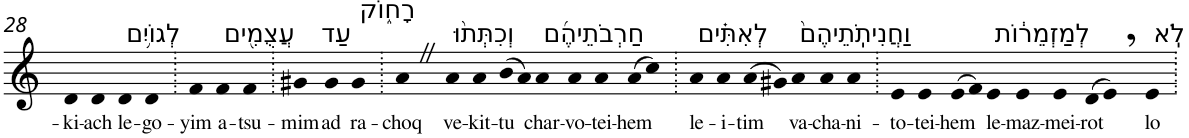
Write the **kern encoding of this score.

**kern	**text
*part1	*part1
*staff1	*staff1
*I"Piano	*
*I'Pno	*
!!LO:PB:g=z
*clefG2	*
*k[]	*
=28	=28
!	!LO:LY:b
4d	-ki-
!	!LO:LY:b
4d	-ach
!LO:TX:a:t=לְגוֹיִ֥ם	!
!	!LO:LY:b
4d	le-
!	!LO:LY:b
4d	-go-
=29.	=29.
!	!LO:LY:b
4f	-yim
!LO:TX:a:t=עֲצֻמִ֖ים	!
!	!LO:LY:b
4f	a-
!	!LO:LY:b
4f	-tsu-
=30.	=30.
!	!LO:LY:b
4g#X	-mim
!LO:TX:a:t=עַד	!
!	!LO:LY:b
4g#	ad
!LO:TX:a:t=רָח֑וֹק	!
!	!LO:LY:b
4g#	ra-
=31.	=31.
!	!LO:LY:b
4aZ	-choq
!LO:TX:a:t=וְכִתְּת֨וּ	!
!	!LO:LY:b
4a	ve-
!	!LO:LY:b
4a	-kit-
!	!LO:LY:b
(>8b	-tu
8a)	.
!LO:TX:a:t=חַרְבֹתֵיהֶ֜ם	!
!	!LO:LY:b
4a	char-
!	!LO:LY:b
4a	-vo-
!	!LO:LY:b
4a	-tei-
!	!LO:LY:b
(>8a	-hem
8cc)	.
=32.	=32.
!LO:TX:a:t=לְאִתִּ֗ים	!
!	!LO:LY:b
4a	le-
!	!LO:LY:b
4a	-i-
!	!LO:LY:b
(>8a	-tim
8g#X)	.
!LO:TX:a:t=וַחֲנִיתֹֽתֵיהֶם֙	!
!	!LO:LY:b
4a	va-
!	!LO:LY:b
4a	-cha-
!	!LO:LY:b
4a	-ni-
=33.	=33.
!	!LO:LY:b
4e	-to-
!	!LO:LY:b
4e	-tei-
!	!LO:LY:b
(>8e	-hem
8f)	.
!LO:TX:a:t=לְמַזְמֵר֔וֹת	!
!	!LO:LY:b
4e	le-
!	!LO:LY:b
4e	-maz-
!	!LO:LY:b
4e	-mei-
!	!LO:LY:b
(>8d	-rot
8e,)	.
!LO:TX:a:t=לֹֽא	!
!	!LO:LY:b
4e	lo
=.	=.
*-	*-
